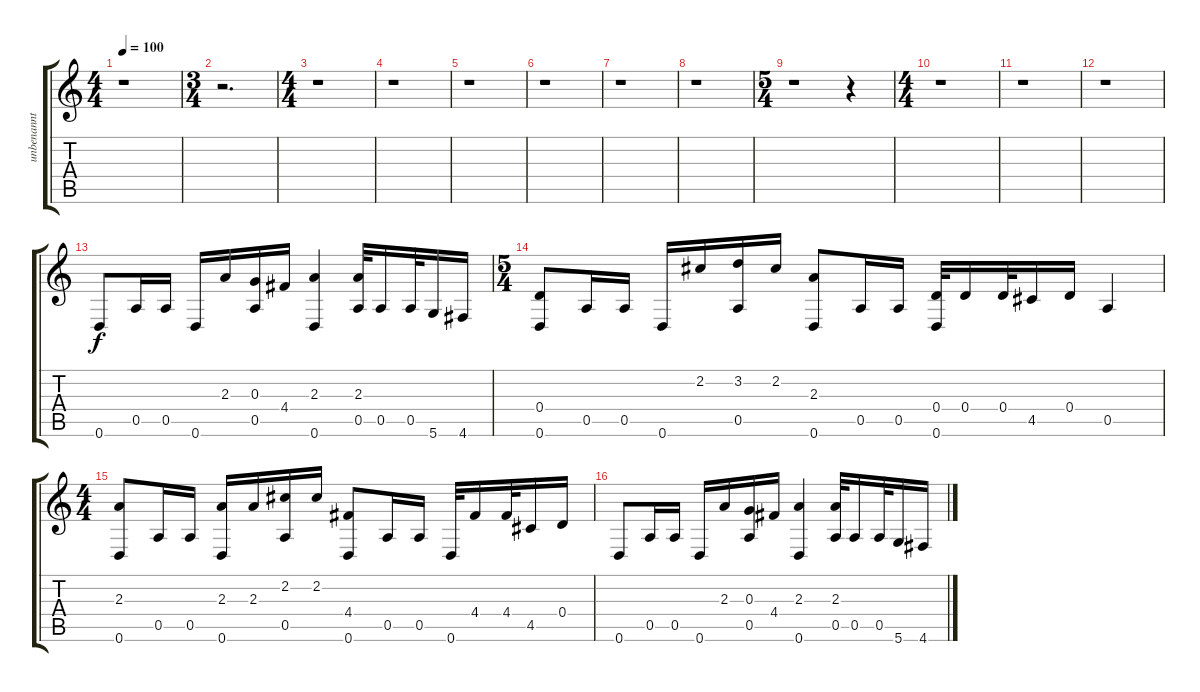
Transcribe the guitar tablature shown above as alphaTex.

\track ("unbenannt" "unbenannt") {instrument acousticguitarnylon}
\staff {score tabs}
\tuning (E4 B3 G3 D3 A2 D2) {hide}
\ts (4 4)
\tempo 100
\clef g2
\ks c
r.1{dy f} |
\ts (3 4)
r.2{d} |
\ts (4 4)
r.1 |
r.1 |
r.1 |
r.1 |
r.1 |
r.1 |
\ts (5 4)
r.1 r.4 |
\ts (4 4)
r.1 |
r.1 |
r.1 |
0.6.8 0.5.16 0.5.16 0.6.16 2.3.16 (0.3 0.5).16 4.4.16 (2.3 0.6).4 (2.3 0.5).32 0.5.16 0.5.32 5.6.16 4.6.16 |
\ts (5 4)
(0.4 0.6).8 0.5.16 0.5.16 0.6.16 2.2.16 (3.2 0.5).16 2.2.16 (2.3 0.6).8 0.5.16 0.5.16 (0.4 0.6).32 0.4.16 0.4.32 4.5.16 0.4.16 0.5.4 |
\ts (4 4)
(2.3 0.6).8 0.5.16 0.5.16 (2.3 0.6).16 2.3.16 (2.2 0.5).16 2.2.16 (4.4 0.6).8 0.5.16 0.5.16 0.6.32 4.4.16 4.4.32 4.5.16 0.4.16 |
0.6.8 0.5.16 0.5.16 0.6.16 2.3.16 (0.3 0.5).16 4.4.16 (2.3 0.6).4 (2.3 0.5).32 0.5.16 0.5.32 5.6.16 4.6.16
